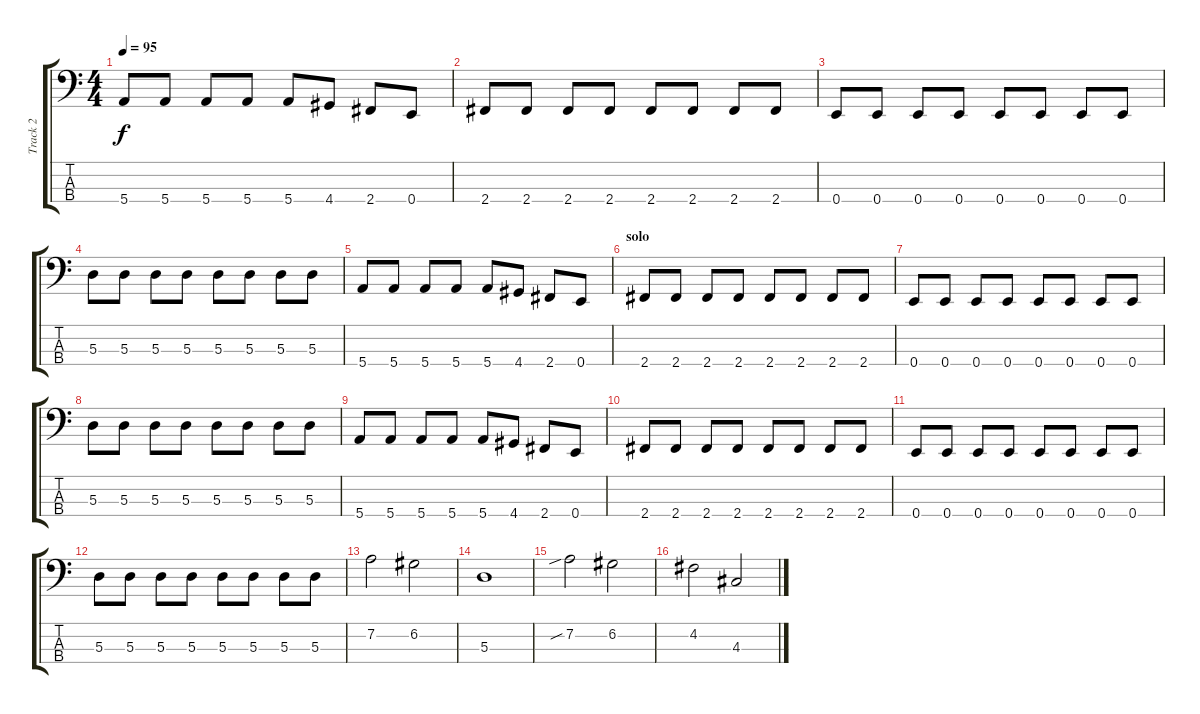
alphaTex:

\track ("Track 2" "Track 2") {instrument electricbassfinger}
\staff {score tabs}
\tuning (G2 D2 A1 E1) {hide}
\ts (4 4)
\tempo 95
\clef f4
\ks c
5.4.8{dy f} 5.4.8 5.4.8 5.4.8 5.4.8 4.4.8 2.4.8 0.4.8 |
2.4.8 2.4.8 2.4.8 2.4.8 2.4.8 2.4.8 2.4.8 2.4.8 |
0.4.8 0.4.8 0.4.8 0.4.8 0.4.8 0.4.8 0.4.8 0.4.8 |
5.3.8 5.3.8 5.3.8 5.3.8 5.3.8 5.3.8 5.3.8 5.3.8 |
5.4.8 5.4.8 5.4.8 5.4.8 5.4.8 4.4.8 2.4.8 0.4.8 |
\section ("" "solo")
2.4.8 2.4.8 2.4.8 2.4.8 2.4.8 2.4.8 2.4.8 2.4.8 |
0.4.8 0.4.8 0.4.8 0.4.8 0.4.8 0.4.8 0.4.8 0.4.8 |
5.3.8 5.3.8 5.3.8 5.3.8 5.3.8 5.3.8 5.3.8 5.3.8 |
5.4.8 5.4.8 5.4.8 5.4.8 5.4.8 4.4.8 2.4.8 0.4.8 |
2.4.8 2.4.8 2.4.8 2.4.8 2.4.8 2.4.8 2.4.8 2.4.8 |
0.4.8 0.4.8 0.4.8 0.4.8 0.4.8 0.4.8 0.4.8 0.4.8 |
5.3.8 5.3.8 5.3.8 5.3.8 5.3.8 5.3.8 5.3.8 5.3.8 |
7.2.2 6.2.2 |
5.3.1 |
7.2{sib}.2 6.2.2 |
4.2.2 4.3.2
